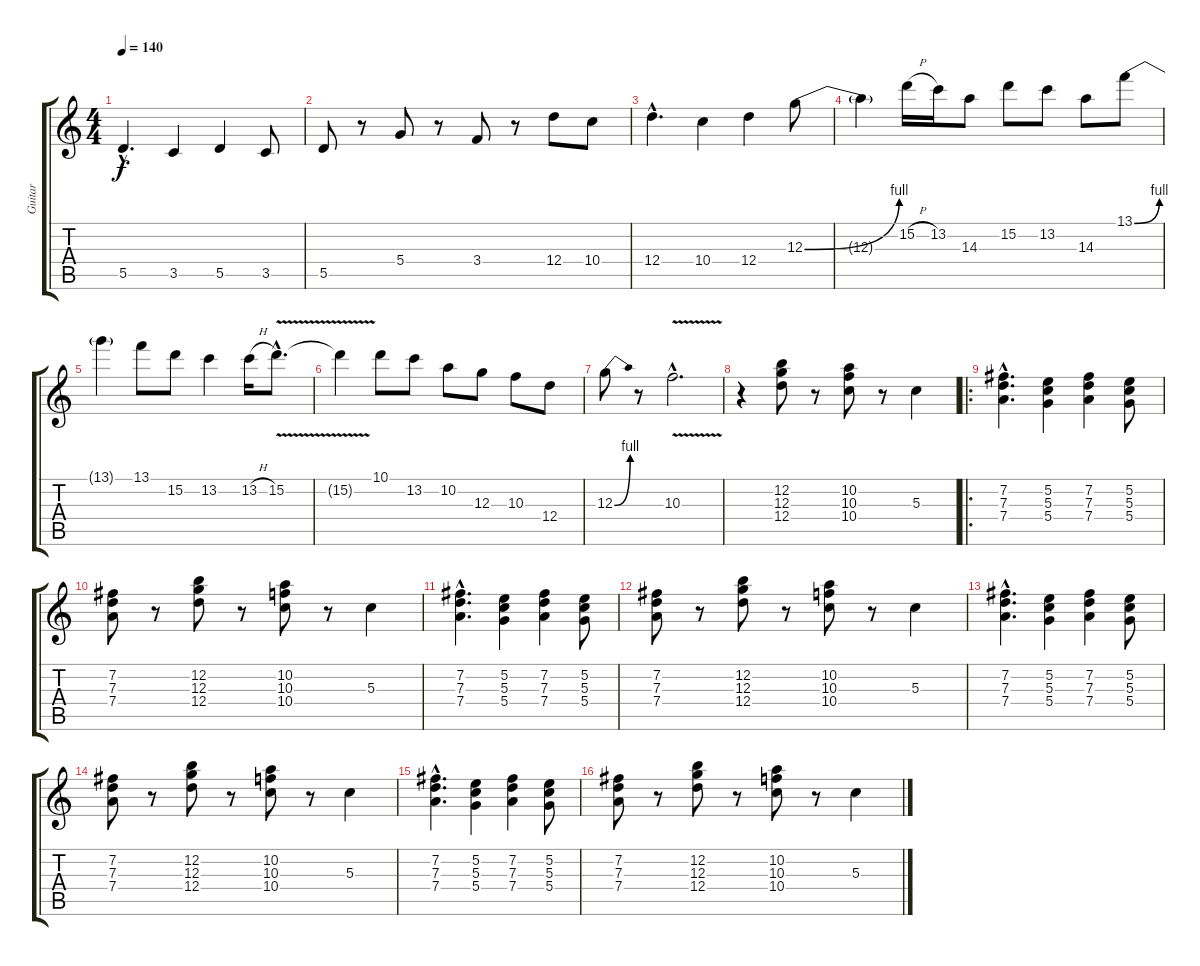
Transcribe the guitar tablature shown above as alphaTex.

\track ("Guitar" "Guitar") {instrument overdrivenguitar}
\staff {score tabs}
\tuning (E4 B3 G3 D3 A2 E2) {hide}
\ts (4 4)
\tempo 140
\clef g2
\ks c
5.5{hac}.4{d dy f instrument overdrivenguitar} 3.5.4 5.5.4 3.5.8 |
5.5.8 r.8 5.4.8 r.8 3.4.8 r.8 12.4.8 10.4.8 |
12.4{hac}.4{d} 10.4.4 12.4.4 12.3{be (bend 0 0 60 4)}.8 |
12.3{t}.4 15.2{h}.16 13.2.16 14.3.8 15.2.8 13.2.8 14.3.8 13.1{be (bend 0 0 60 4)}.8 |
13.1{t}.4 13.1.8 15.2.8 13.2.4 13.2{h}.16 15.2{v hac}.8{d} |
15.2{t}.4 10.1.8 13.2.8 10.2.8 12.3.8 10.3.8 12.4.8 |
12.3{be (bend 0 0 60 4)}.8 r.8 10.3{v hac}.2{d} |
r.4 (12.2 12.3 12.4).8 r.8 (10.2 10.3 10.4).8 r.8 5.3.4 |
\ro
(7.2{hac} 7.3{hac} 7.4{hac}).4{d} (5.2 5.3 5.4).4 (7.2 7.3 7.4).4 (5.2 5.3 5.4).8 |
(7.2 7.3 7.4).8 r.8 (12.2 12.3 12.4).8 r.8 (10.2 10.3 10.4).8 r.8 5.3.4 |
(7.2{hac} 7.3{hac} 7.4{hac}).4{d} (5.2 5.3 5.4).4 (7.2 7.3 7.4).4 (5.2 5.3 5.4).8 |
(7.2 7.3 7.4).8 r.8 (12.2 12.3 12.4).8 r.8 (10.2 10.3 10.4).8 r.8 5.3.4 |
(7.2{hac} 7.3{hac} 7.4{hac}).4{d} (5.2 5.3 5.4).4 (7.2 7.3 7.4).4 (5.2 5.3 5.4).8 |
(7.2 7.3 7.4).8 r.8 (12.2 12.3 12.4).8 r.8 (10.2 10.3 10.4).8 r.8 5.3.4 |
(7.2{hac} 7.3{hac} 7.4{hac}).4{d} (5.2 5.3 5.4).4 (7.2 7.3 7.4).4 (5.2 5.3 5.4).8 |
(7.2 7.3 7.4).8 r.8 (12.2 12.3 12.4).8 r.8 (10.2 10.3 10.4).8 r.8 5.3.4
